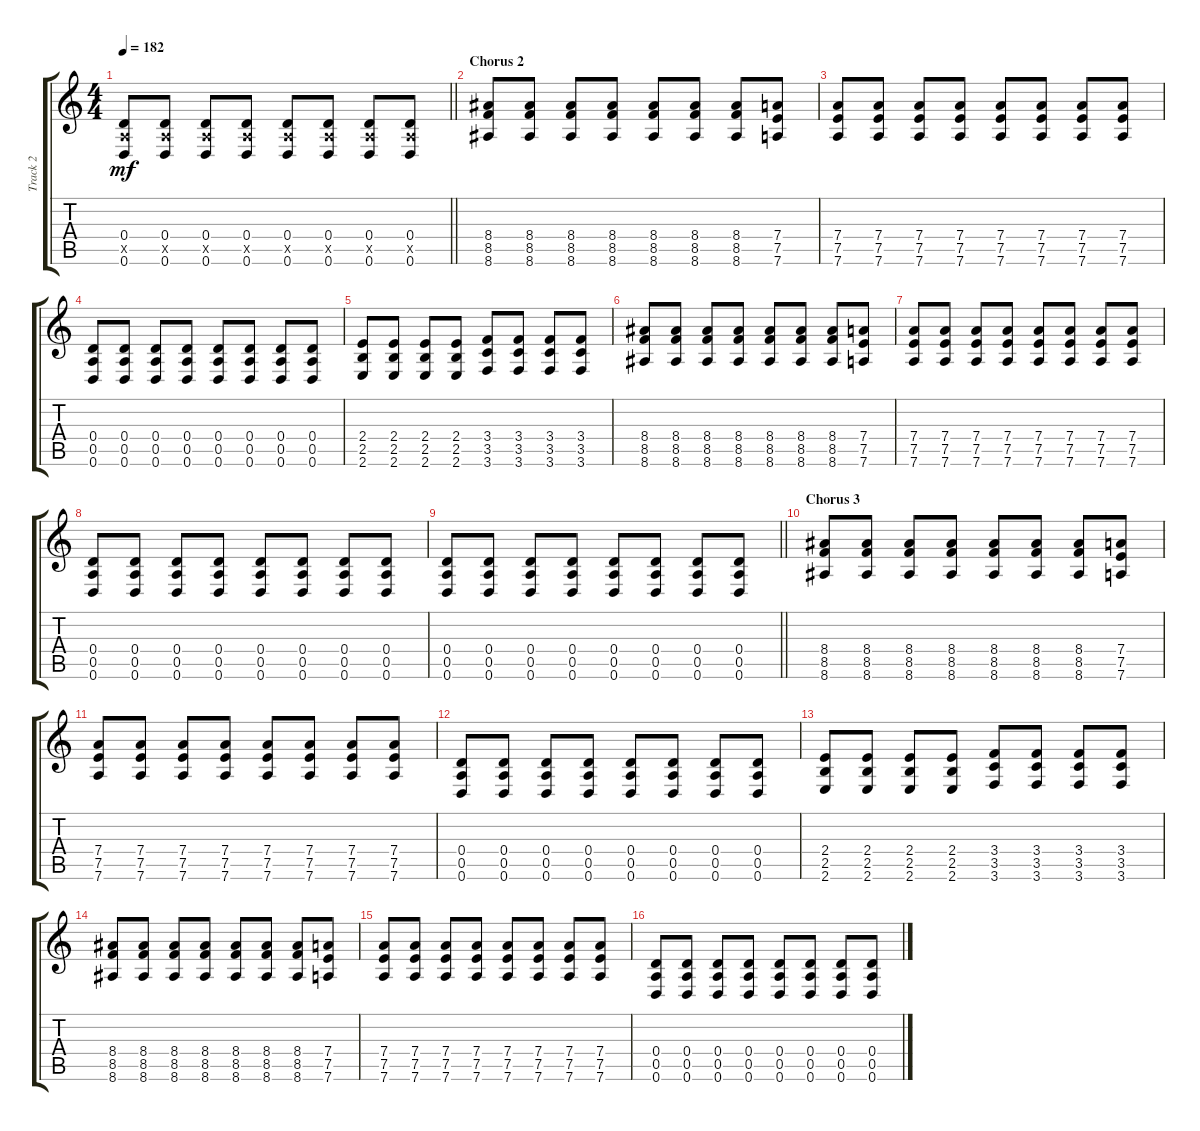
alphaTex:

\track ("Track 2" "Track 2") {instrument overdrivenguitar}
\staff {score tabs}
\tuning (E4 B3 G3 D3 A2 D2) {hide}
\ts (4 4)
\tempo 182
\clef g2
\barLineRight lightlight
\ks c
(0.4 0.5{x} 0.6).8{dy mf} (0.4 0.5{x} 0.6).8 (0.4 0.5{x} 0.6).8 (0.4 0.5{x} 0.6).8 (0.4 0.5{x} 0.6).8 (0.4 0.5{x} 0.6).8 (0.4 0.5{x} 0.6).8 (0.4 0.5{x} 0.6).8 |
\section ("" "Chorus 2")
(8.4 8.5 8.6).8{volume 12} (8.4 8.5 8.6).8 (8.4 8.5 8.6).8 (8.4 8.5 8.6).8 (8.4 8.5 8.6).8 (8.4 8.5 8.6).8 (8.4 8.5 8.6).8 (7.4 7.5 7.6).8 |
(7.4 7.5 7.6).8 (7.4 7.5 7.6).8 (7.4 7.5 7.6).8 (7.4 7.5 7.6).8 (7.4 7.5 7.6).8 (7.4 7.5 7.6).8 (7.4 7.5 7.6).8 (7.4 7.5 7.6).8 |
(0.4 0.5 0.6).8 (0.4 0.5 0.6).8 (0.4 0.5 0.6).8 (0.4 0.5 0.6).8 (0.4 0.5 0.6).8 (0.4 0.5 0.6).8 (0.4 0.5 0.6).8 (0.4 0.5 0.6).8 |
(2.4 2.5 2.6).8 (2.4 2.5 2.6).8 (2.4 2.5 2.6).8 (2.4 2.5 2.6).8 (3.4 3.5 3.6).8 (3.4 3.5 3.6).8 (3.4 3.5 3.6).8 (3.4 3.5 3.6).8 |
(8.4 8.5 8.6).8 (8.4 8.5 8.6).8 (8.4 8.5 8.6).8 (8.4 8.5 8.6).8 (8.4 8.5 8.6).8 (8.4 8.5 8.6).8 (8.4 8.5 8.6).8 (7.4 7.5 7.6).8 |
(7.4 7.5 7.6).8 (7.4 7.5 7.6).8 (7.4 7.5 7.6).8 (7.4 7.5 7.6).8 (7.4 7.5 7.6).8 (7.4 7.5 7.6).8 (7.4 7.5 7.6).8 (7.4 7.5 7.6).8 |
(0.4 0.5 0.6).8 (0.4 0.5 0.6).8 (0.4 0.5 0.6).8 (0.4 0.5 0.6).8 (0.4 0.5 0.6).8 (0.4 0.5 0.6).8 (0.4 0.5 0.6).8 (0.4 0.5 0.6).8 |
\barLineRight lightlight
(0.4 0.5 0.6).8 (0.4 0.5 0.6).8 (0.4 0.5 0.6).8 (0.4 0.5 0.6).8 (0.4 0.5 0.6).8 (0.4 0.5 0.6).8 (0.4 0.5 0.6).8 (0.4 0.5 0.6).8 |
\section ("" "Chorus 3")
(8.4 8.5 8.6).8{volume 12} (8.4 8.5 8.6).8 (8.4 8.5 8.6).8 (8.4 8.5 8.6).8 (8.4 8.5 8.6).8 (8.4 8.5 8.6).8 (8.4 8.5 8.6).8 (7.4 7.5 7.6).8 |
(7.4 7.5 7.6).8 (7.4 7.5 7.6).8 (7.4 7.5 7.6).8 (7.4 7.5 7.6).8 (7.4 7.5 7.6).8 (7.4 7.5 7.6).8 (7.4 7.5 7.6).8 (7.4 7.5 7.6).8 |
(0.4 0.5 0.6).8 (0.4 0.5 0.6).8 (0.4 0.5 0.6).8 (0.4 0.5 0.6).8 (0.4 0.5 0.6).8 (0.4 0.5 0.6).8 (0.4 0.5 0.6).8 (0.4 0.5 0.6).8 |
(2.4 2.5 2.6).8 (2.4 2.5 2.6).8 (2.4 2.5 2.6).8 (2.4 2.5 2.6).8 (3.4 3.5 3.6).8 (3.4 3.5 3.6).8 (3.4 3.5 3.6).8 (3.4 3.5 3.6).8 |
(8.4 8.5 8.6).8 (8.4 8.5 8.6).8 (8.4 8.5 8.6).8 (8.4 8.5 8.6).8 (8.4 8.5 8.6).8 (8.4 8.5 8.6).8 (8.4 8.5 8.6).8 (7.4 7.5 7.6).8 |
(7.4 7.5 7.6).8 (7.4 7.5 7.6).8 (7.4 7.5 7.6).8 (7.4 7.5 7.6).8 (7.4 7.5 7.6).8 (7.4 7.5 7.6).8 (7.4 7.5 7.6).8 (7.4 7.5 7.6).8 |
(0.4 0.5 0.6).8 (0.4 0.5 0.6).8 (0.4 0.5 0.6).8 (0.4 0.5 0.6).8 (0.4 0.5 0.6).8 (0.4 0.5 0.6).8 (0.4 0.5 0.6).8 (0.4 0.5 0.6).8
